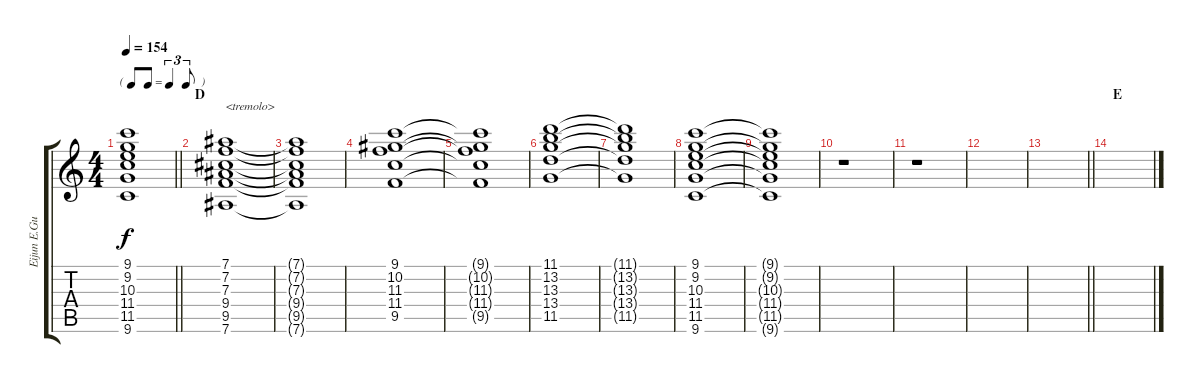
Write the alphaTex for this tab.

\track ("Eijun E.Guitar II" "Eijun E.Gu") {instrument distortionguitar}
\staff {score tabs}
\tuning (Eb4 Bb3 Gb3 Db3 Ab2 Eb2) {hide}
\ts (4 4)
\tf triplet8th
\tempo 154
\clef g2
\barLineRight lightlight
\ks c
(9.1{t} 9.2{t} 10.3{t} 11.4{t} 11.5{t} 9.6{t}).1{dy f} |
\section ("" "D")
(7.1 7.2 7.3 9.4 9.5 7.6).1{txt "<tremolo>"} |
(7.1{t} 7.2{t} 7.3{t} 9.4{t} 9.5{t} 7.6{t}).1 |
(9.1 10.2 11.3 11.4 9.5).1 |
(9.1{t} 10.2{t} 11.3{t} 11.4{t} 9.5{t}).1 |
(11.1 13.2 13.3 13.4 11.5).1 |
(11.1{t} 13.2{t} 13.3{t} 13.4{t} 11.5{t}).1 |
(9.1 9.2 10.3 11.4 11.5 9.6).1 |
(9.1{t} 9.2{t} 10.3{t} 11.4{t} 11.5{t} 9.6{t}).1 |
r.1 |
r.1 |
|
\barLineRight lightlight
|
\section ("" "E")
